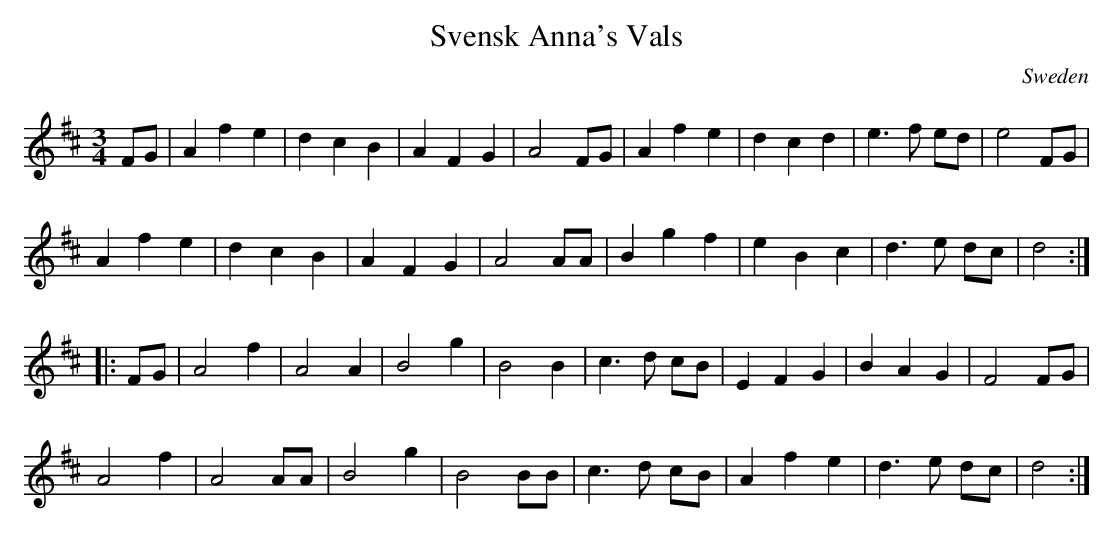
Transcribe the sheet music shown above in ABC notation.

X:1
T:Svensk Anna's Vals
O:Sweden
O:Scotland
M:3/4
K:D
FG|\
A2f2e2 | d2c2B2 | A2F2G2 | A4 FG | \
A2f2e2 | d2c2d2 | e3f ed | e4 FG |
A2f2e2 | d2c2B2 | A2F2G2 | A4 AA |\
B2g2f2 | e2B2c2 | d3e dc | d4 ::
FG |\
A4 f2 | A4 A2 |  B4 g2 | B4 B2 | \
c3d cB | E2F2G2 |  B2A2G2 | F4 FG |
A4 f2 | A4 AA | B4 g2 | B4 BB |\
c3d cB | A2 f2 e2 | d3e dc | d4 :|
